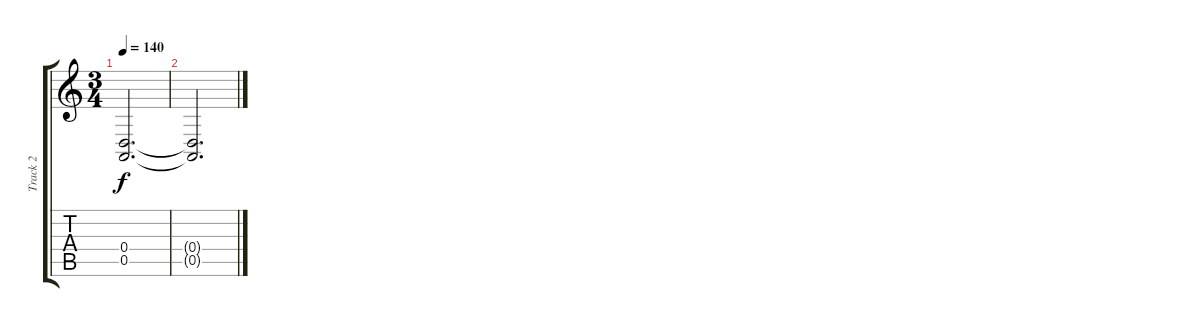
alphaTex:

\track ("Track 2" "Track 2") {instrument lead2sawtooth}
\staff {score tabs}
\tuning (E4 B3 G3 D3 A2 E2) {hide}
\ts (3 4)
\tempo 140
\clef g2
\ks c
(0.4 0.5).2{d dy f volume 0} |
(0.4{t} 0.5{t}).2{d}
